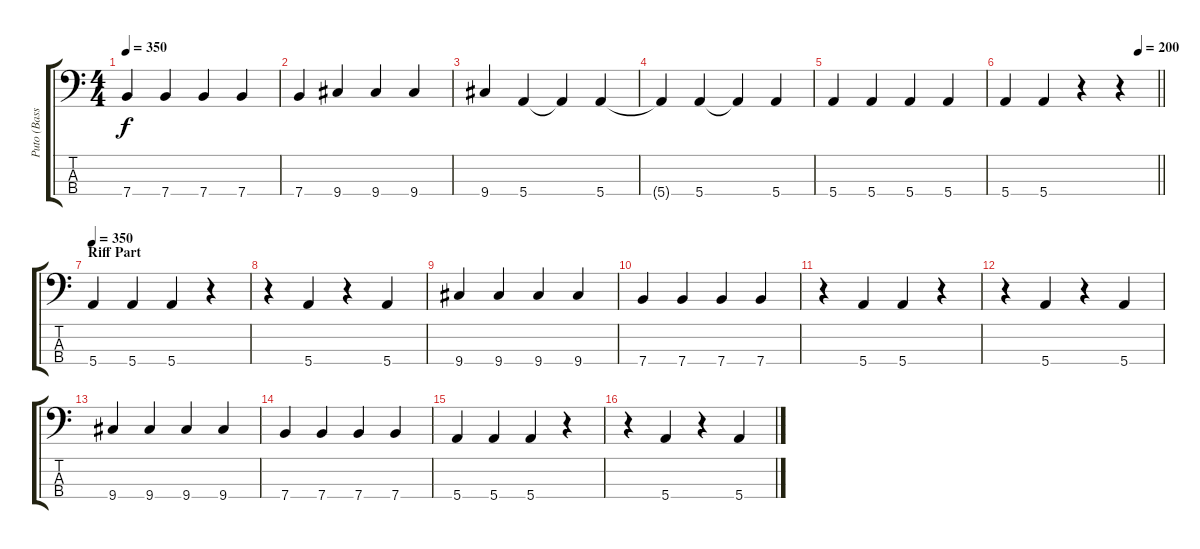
\track ("Puto (Bass)" "Puto (Bass") {solo instrument electricbasspick}
\staff {score tabs}
\tuning (G2 D2 A1 E1) {hide}
\ts (4 4)
\tempo 350
\clef f4
\ks c
7.4.4{dy f} 7.4.4 7.4.4 7.4.4 |
7.4.4 9.4.4 9.4.4 9.4.4 |
9.4.4 5.4.4 5.4{t}.4 5.4.4 |
5.4{t}.4 5.4.4 5.4{t}.4 5.4.4 |
5.4.4 5.4.4 5.4.4 5.4.4 |
\tempo (200 0.875)
\barLineRight lightlight
5.4.4 5.4.4 r.4 r.4 |
\section ("" "Riff Part")
\tempo 350
5.4.4 5.4.4 5.4.4 r.4 |
r.4 5.4.4 r.4 5.4.4 |
9.4.4 9.4.4 9.4.4 9.4.4 |
7.4.4 7.4.4 7.4.4 7.4.4 |
r.4 5.4.4 5.4.4 r.4 |
r.4 5.4.4 r.4 5.4.4 |
9.4.4 9.4.4 9.4.4 9.4.4 |
7.4.4 7.4.4 7.4.4 7.4.4 |
5.4.4 5.4.4 5.4.4 r.4 |
r.4 5.4.4 r.4 5.4.4
